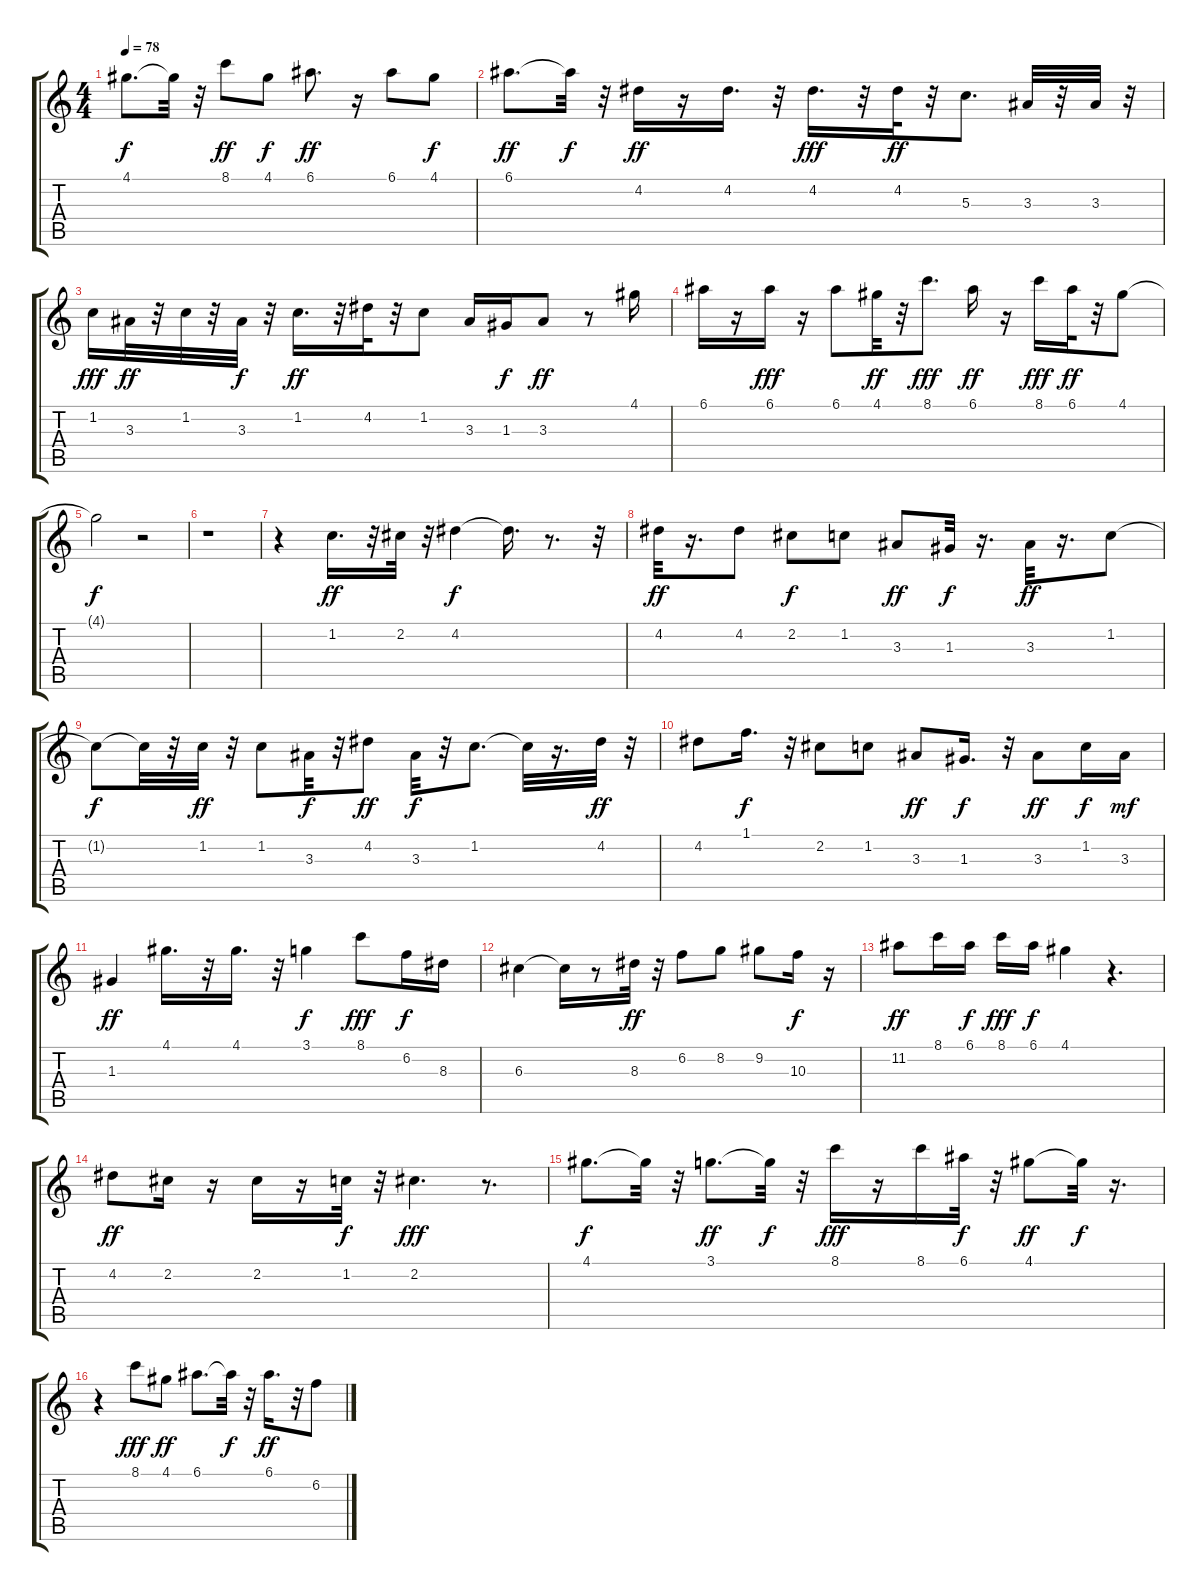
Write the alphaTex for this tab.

\track "" {instrument acousticguitarsteel}
\staff {score tabs}
\tuning (E4 B3 G3 D3 A2 E2) {hide}
\ts (4 4)
\tempo 78
\clef g2
\ks c
4.1{t}.8{d dy f} 4.1{t}.32 r.32 8.1.8{dy ff} 4.1.8{dy f} 6.1.8{d dy ff} r.16 6.1.8 4.1.8{dy f} |
6.1.8{d dy ff} 6.1{t}.32{dy f} r.32 4.2.16{dy ff} r.16 4.2.16{d} r.32 4.2.16{d dy fff} r.32 4.2.32{dy ff} r.32 5.3.8{d} 3.3.32 r.32 3.3.32 r.32 |
1.2.16{dy fff} 3.3.32{dy ff} r.32 1.2.32 r.32 3.3.32{dy f} r.32 1.2.16{d dy ff} r.32 4.2.32 r.32 1.2.8 3.3.16 1.3.16{dy f} 3.3.8{dy ff} r.8 4.1.16 |
6.1.16 r.16 6.1.16{dy fff} r.16 6.1.8 4.1.32{dy ff} r.32 8.1.8{d dy fff} 6.1.16{dy ff} r.16 8.1.16{dy fff} 6.1.32{dy ff} r.32 4.1.8 |
4.1{t}.2{dy f} r.2 |
r.1 |
r.4 1.2.16{d dy ff} r.32 2.2.32 r.32 4.2.4{dy f} 4.2{t}.16{d} r.8{d} r.32 |
4.2.32{dy ff} r.16{d} 4.2.8 2.2.8{dy f} 1.2.8 3.3.8{dy ff} 1.3.32{dy f} r.16{d} 3.3.32{dy ff} r.16{d} 1.2.8 |
1.2{t}.8{dy f} 1.2{t}.32 r.32 1.2.32{dy ff} r.32 1.2.8 3.3.32{dy f} r.32 4.2.8{dy ff} 3.3.32{dy f} r.32 1.2.8{d} 1.2{t}.32 r.16{d} 4.2.32{dy ff} r.32 |
4.2.8 1.1.16{d dy f} r.32 2.2.8 1.2.8 3.3.8{dy ff} 1.3.16{d dy f} r.32 3.3.8{dy ff} 1.2.16{dy f} 3.3.16{dy mf} |
1.3.4{dy ff} 4.1.16{d} r.32 4.1.16{d} r.32 3.1.4{dy f} 8.1.8{dy fff} 6.2.16{dy f} 8.3.16 |
6.3.4 6.3{t}.16 r.8 8.3.32{dy ff} r.32 6.2.8 8.2.8 9.2.8 10.3.16{dy f} r.16 |
11.2.8{dy ff} 8.1.16 6.1.16{dy f} 8.1.16{dy fff} 6.1.16{dy f} 4.1.4 r.4{d} |
4.2.8{dy ff} 2.2.16 r.16 2.2.16 r.16 1.2.32{dy f} r.32 2.2.4{d dy fff} r.8{d} |
4.1.8{d dy f} 4.1{t}.32 r.32 3.1.8{d dy ff} 3.1{t}.32{dy f} r.32 8.1.16{dy fff} r.16 8.1.16 6.1.32{dy f} r.32 4.1.8{dy ff} 4.1{t}.32{dy f} r.16{d} |
r.4 8.1.8{dy fff} 4.1.8{dy ff} 6.1.8{d} 6.1{t}.32{dy f} r.32 6.1.16{d dy ff} r.32 6.2.8
